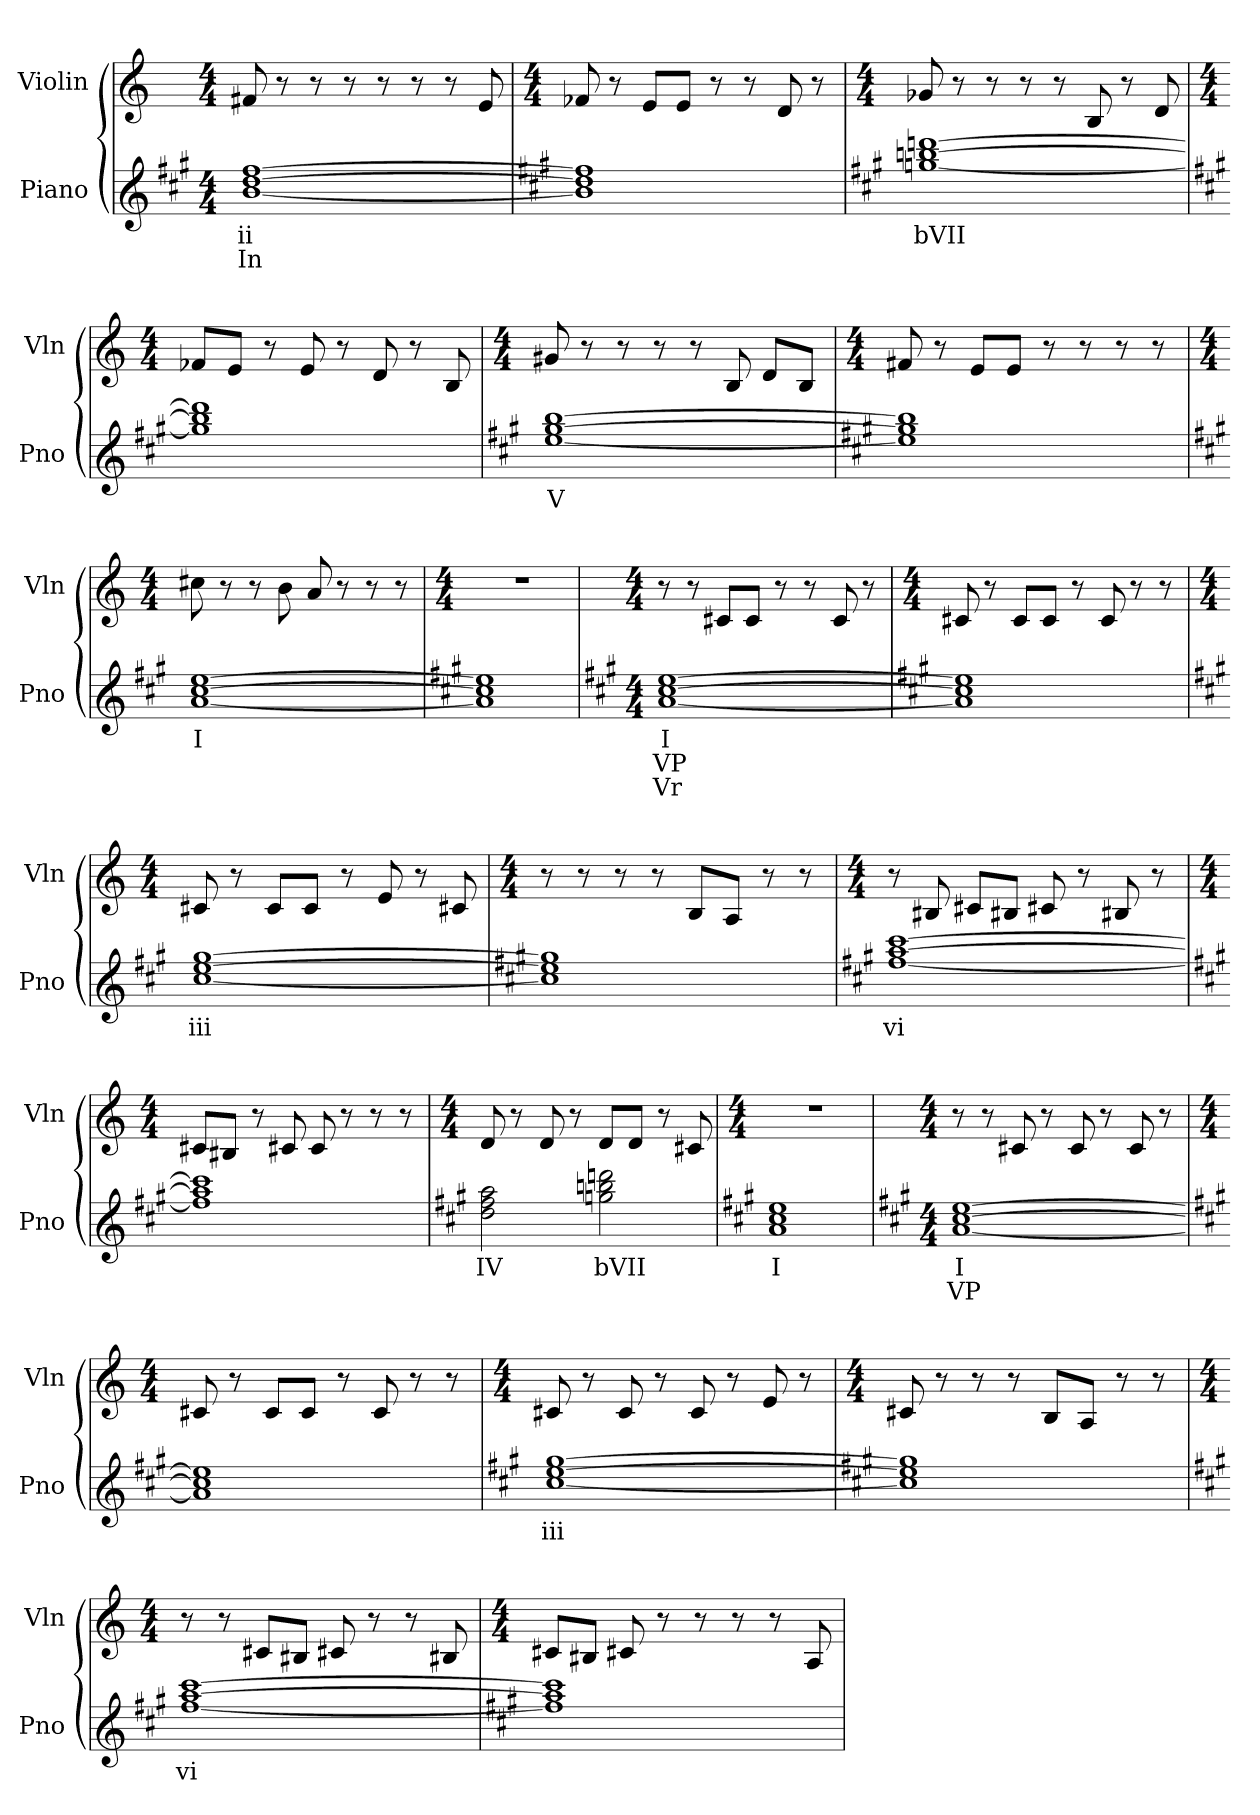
**kern	**text	**text	**text	**kern
*part2	*part2	*part2	*part2	*part1
*staff2	*staff2	*staff2	*staff2	*staff1
*I"Piano	*	*	*	*I"Violin
*I'Pno	*	*	*	*I'Vln
*k[f#c#g#]	*	*	*	*
*A:	*	*	*	*
*M4/4	*	*	*	*M4/4
=	=	=	=	=
[1b [1dd [1ff#	ii	In	.	8f#X
.	.	.	.	8r
.	.	.	.	8r
.	.	.	.	8r
.	.	.	.	8r
.	.	.	.	8r
.	.	.	.	8r
.	.	.	.	8e
=	=	=	=	=
*k[f#c#g#]	*	*	*	*
*A:	*	*	*	*
*	*	*	*	*M4/4
1b] 1dd] 1ff#]	.	.	.	8f-X
.	.	.	.	8r
.	.	.	.	8eL
.	.	.	.	8eJ
.	.	.	.	8r
.	.	.	.	8r
.	.	.	.	8d
.	.	.	.	8r
=	=	=	=	=
*k[f#c#g#]	*	*	*	*
*A:	*	*	*	*
*	*	*	*	*M4/4
[1ggn [1bbn [1dddn	bVII	.	.	8g-X
.	.	.	.	8r
.	.	.	.	8r
.	.	.	.	8r
.	.	.	.	8r
.	.	.	.	8B
.	.	.	.	8r
.	.	.	.	8d
=	=	=	=	=
*k[f#c#g#]	*	*	*	*
*A:	*	*	*	*
*	*	*	*	*M4/4
1ggn] 1bbn] 1dddn]	.	.	.	8f-XL
.	.	.	.	8eJ
.	.	.	.	8r
.	.	.	.	8e
.	.	.	.	8r
.	.	.	.	8d
.	.	.	.	8r
.	.	.	.	8B
=	=	=	=	=
*k[f#c#g#]	*	*	*	*
*A:	*	*	*	*
*	*	*	*	*M4/4
[1ee [1gg# [1bb	V	.	.	8g#X
.	.	.	.	8r
.	.	.	.	8r
.	.	.	.	8r
.	.	.	.	8r
.	.	.	.	8B
.	.	.	.	8dL
.	.	.	.	8BJ
=	=	=	=	=
*k[f#c#g#]	*	*	*	*
*A:	*	*	*	*
*	*	*	*	*M4/4
1ee] 1gg#] 1bb]	.	.	.	8f#X
.	.	.	.	8r
.	.	.	.	8eL
.	.	.	.	8eJ
.	.	.	.	8r
.	.	.	.	8r
.	.	.	.	8r
.	.	.	.	8r
=	=	=	=	=
*k[f#c#g#]	*	*	*	*
*A:	*	*	*	*
*	*	*	*	*M4/4
[1a [1cc# [1ee	I	.	.	8cc#X
.	.	.	.	8r
.	.	.	.	8r
.	.	.	.	8b
.	.	.	.	8a
.	.	.	.	8r
.	.	.	.	8r
.	.	.	.	8r
=	=	=	=	=
*k[f#c#g#]	*	*	*	*
*A:	*	*	*	*
*	*	*	*	*M4/4
1a] 1cc#] 1ee]	.	.	.	1r
=	=	=	=	=
*k[f#c#g#]	*	*	*	*
*A:	*	*	*	*
*M4/4	*	*	*	*M4/4
[1a [1cc# [1ee	I	VP	Vr	8r
.	.	.	.	8r
.	.	.	.	8c#XL
.	.	.	.	8c#J
.	.	.	.	8r
.	.	.	.	8r
.	.	.	.	8c#
.	.	.	.	8r
=	=	=	=	=
*k[f#c#g#]	*	*	*	*
*A:	*	*	*	*
*	*	*	*	*M4/4
1a] 1cc#] 1ee]	.	.	.	8c#X
.	.	.	.	8r
.	.	.	.	8c#L
.	.	.	.	8c#J
.	.	.	.	8r
.	.	.	.	8c#
.	.	.	.	8r
.	.	.	.	8r
=	=	=	=	=
*k[f#c#g#]	*	*	*	*
*A:	*	*	*	*
*	*	*	*	*M4/4
[1cc# [1ee [1gg#	iii	.	.	8c#X
.	.	.	.	8r
.	.	.	.	8c#L
.	.	.	.	8c#J
.	.	.	.	8r
.	.	.	.	8e
.	.	.	.	8r
.	.	.	.	8c#X
=	=	=	=	=
*k[f#c#g#]	*	*	*	*
*A:	*	*	*	*
*	*	*	*	*M4/4
1cc#] 1ee] 1gg#]	.	.	.	8r
.	.	.	.	8r
.	.	.	.	8r
.	.	.	.	8r
.	.	.	.	8BL
.	.	.	.	8AJ
.	.	.	.	8r
.	.	.	.	8r
=	=	=	=	=
*k[f#c#g#]	*	*	*	*
*A:	*	*	*	*
*	*	*	*	*M4/4
[1ff# [1aa [1ccc#	vi	.	.	8r
.	.	.	.	8B#X
.	.	.	.	8c#XL
.	.	.	.	8B#XJ
.	.	.	.	8c#X
.	.	.	.	8r
.	.	.	.	8B#X
.	.	.	.	8r
=	=	=	=	=
*k[f#c#g#]	*	*	*	*
*A:	*	*	*	*
*	*	*	*	*M4/4
1ff#] 1aa] 1ccc#]	.	.	.	8c#XL
.	.	.	.	8B#XJ
.	.	.	.	8r
.	.	.	.	8c#X
.	.	.	.	8c#
.	.	.	.	8r
.	.	.	.	8r
.	.	.	.	8r
=	=	=	=	=
*k[f#c#g#]	*	*	*	*
*A:	*	*	*	*
*	*	*	*	*M4/4
2dd 2ff# 2aa	IV	.	.	8d
.	.	.	.	8r
.	.	.	.	8d
.	.	.	.	8r
2ggn 2bbn 2dddn	bVII	.	.	8dL
.	.	.	.	8dJ
.	.	.	.	8r
.	.	.	.	8c#X
=	=	=	=	=
*k[f#c#g#]	*	*	*	*
*A:	*	*	*	*
*	*	*	*	*M4/4
1a 1cc# 1ee	I	.	.	1r
=	=	=	=	=
*k[f#c#g#]	*	*	*	*
*A:	*	*	*	*
*M4/4	*	*	*	*M4/4
[1a [1cc# [1ee	I	VP	.	8r
.	.	.	.	8r
.	.	.	.	8c#X
.	.	.	.	8r
.	.	.	.	8c#
.	.	.	.	8r
.	.	.	.	8c#
.	.	.	.	8r
=	=	=	=	=
*k[f#c#g#]	*	*	*	*
*A:	*	*	*	*
*	*	*	*	*M4/4
1a] 1cc#] 1ee]	.	.	.	8c#X
.	.	.	.	8r
.	.	.	.	8c#L
.	.	.	.	8c#J
.	.	.	.	8r
.	.	.	.	8c#
.	.	.	.	8r
.	.	.	.	8r
=	=	=	=	=
*k[f#c#g#]	*	*	*	*
*A:	*	*	*	*
*	*	*	*	*M4/4
[1cc# [1ee [1gg#	iii	.	.	8c#X
.	.	.	.	8r
.	.	.	.	8c#
.	.	.	.	8r
.	.	.	.	8c#
.	.	.	.	8r
.	.	.	.	8e
.	.	.	.	8r
=	=	=	=	=
*k[f#c#g#]	*	*	*	*
*A:	*	*	*	*
*	*	*	*	*M4/4
1cc#] 1ee] 1gg#]	.	.	.	8c#X
.	.	.	.	8r
.	.	.	.	8r
.	.	.	.	8r
.	.	.	.	8BL
.	.	.	.	8AJ
.	.	.	.	8r
.	.	.	.	8r
=	=	=	=	=
*k[f#c#g#]	*	*	*	*
*A:	*	*	*	*
*	*	*	*	*M4/4
[1ff# [1aa [1ccc#	vi	.	.	8r
.	.	.	.	8r
.	.	.	.	8c#XL
.	.	.	.	8B#XJ
.	.	.	.	8c#X
.	.	.	.	8r
.	.	.	.	8r
.	.	.	.	8B#X
=	=	=	=	=
*k[f#c#g#]	*	*	*	*
*A:	*	*	*	*
*	*	*	*	*M4/4
1ff#] 1aa] 1ccc#]	.	.	.	8c#XL
.	.	.	.	8B#XJ
.	.	.	.	8c#X
.	.	.	.	8r
.	.	.	.	8r
.	.	.	.	8r
.	.	.	.	8r
.	.	.	.	8A
=	=	=	=	=
*-	*-	*-	*-	*-
